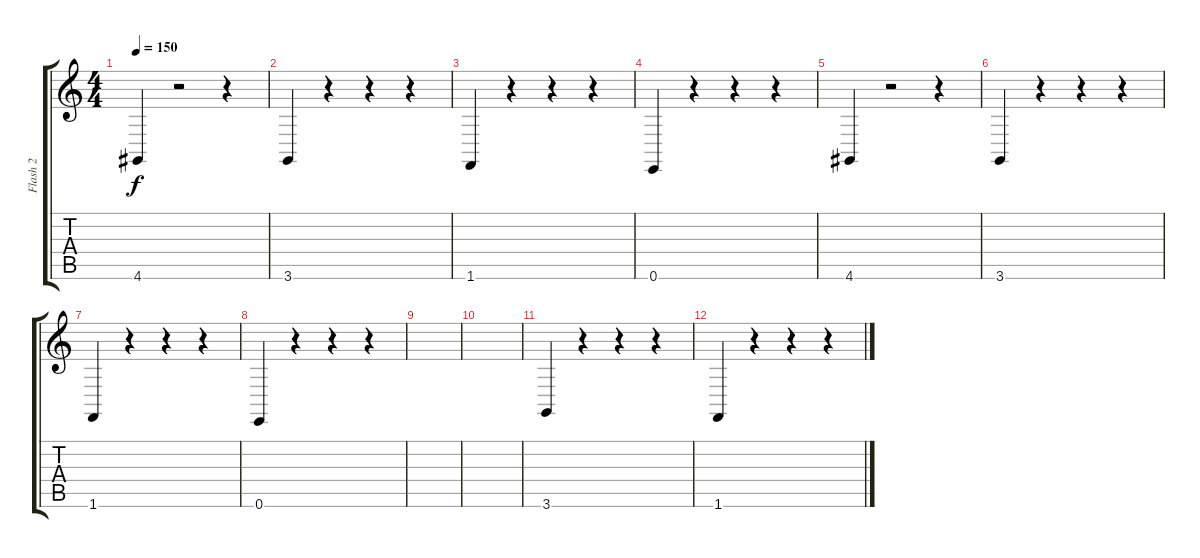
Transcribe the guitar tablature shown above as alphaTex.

\track ("Flash 2" "Flash 2") {instrument harmonica}
\staff {score tabs}
\tuning (E4 B3 G3 D3 A2 E2) {hide}
\ts (4 4)
\tempo 150
\clef g2
\ks c
4.6.4{dy f} r.2 r.4 |
3.6.4 r.4 r.4 r.4 |
1.6.4 r.4 r.4 r.4 |
0.6.4 r.4 r.4 r.4 |
4.6.4 r.2 r.4 |
3.6.4 r.4 r.4 r.4 |
1.6.4 r.4 r.4 r.4 |
0.6.4 r.4 r.4 r.4 |
|
|
3.6.4 r.4 r.4 r.4 |
1.6.4 r.4 r.4 r.4
